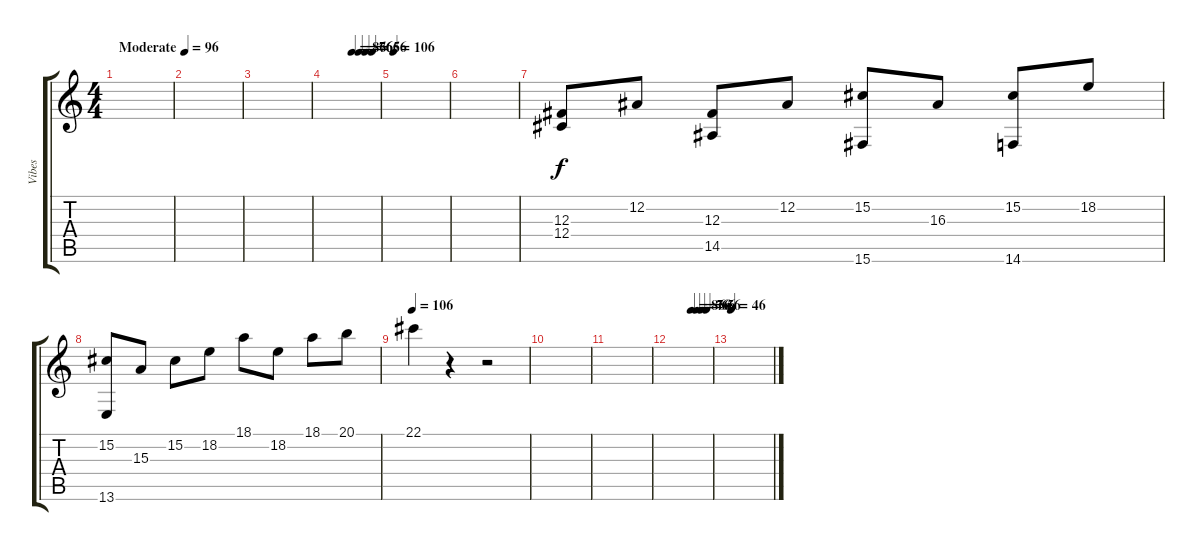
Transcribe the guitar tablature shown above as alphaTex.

\track ("Vibes" "Vibes") {instrument vibraphone}
\staff {score tabs}
\tuning (Eb4 Bb3 Gb3 Db3 Ab2 Eb2) {hide}
\ts (4 4)
\tempo (96 "Moderate")
\clef g2
\ks c
|
|
|
\tempo (86 0.5)
\tempo (76 0.625)
\tempo (66 0.75)
\tempo (56 0.875)
|
\tempo 106
|
|
(12.3 12.4).8 12.2.8 (12.3 14.5).8 12.2.8 (15.2 15.6).8 16.3.8 (15.2 14.6).8 18.2.8 |
(15.2 13.6).8 15.3.8 15.2.8 18.2.8 18.1.8 18.2.8 18.1.8 20.1.8 |
\tempo 106
22.1.4 r.4 r.2 |
|
|
\tempo (86 0.5)
\tempo (76 0.625)
\tempo (66 0.75)
\tempo (56 0.875)
|
\tempo 46
